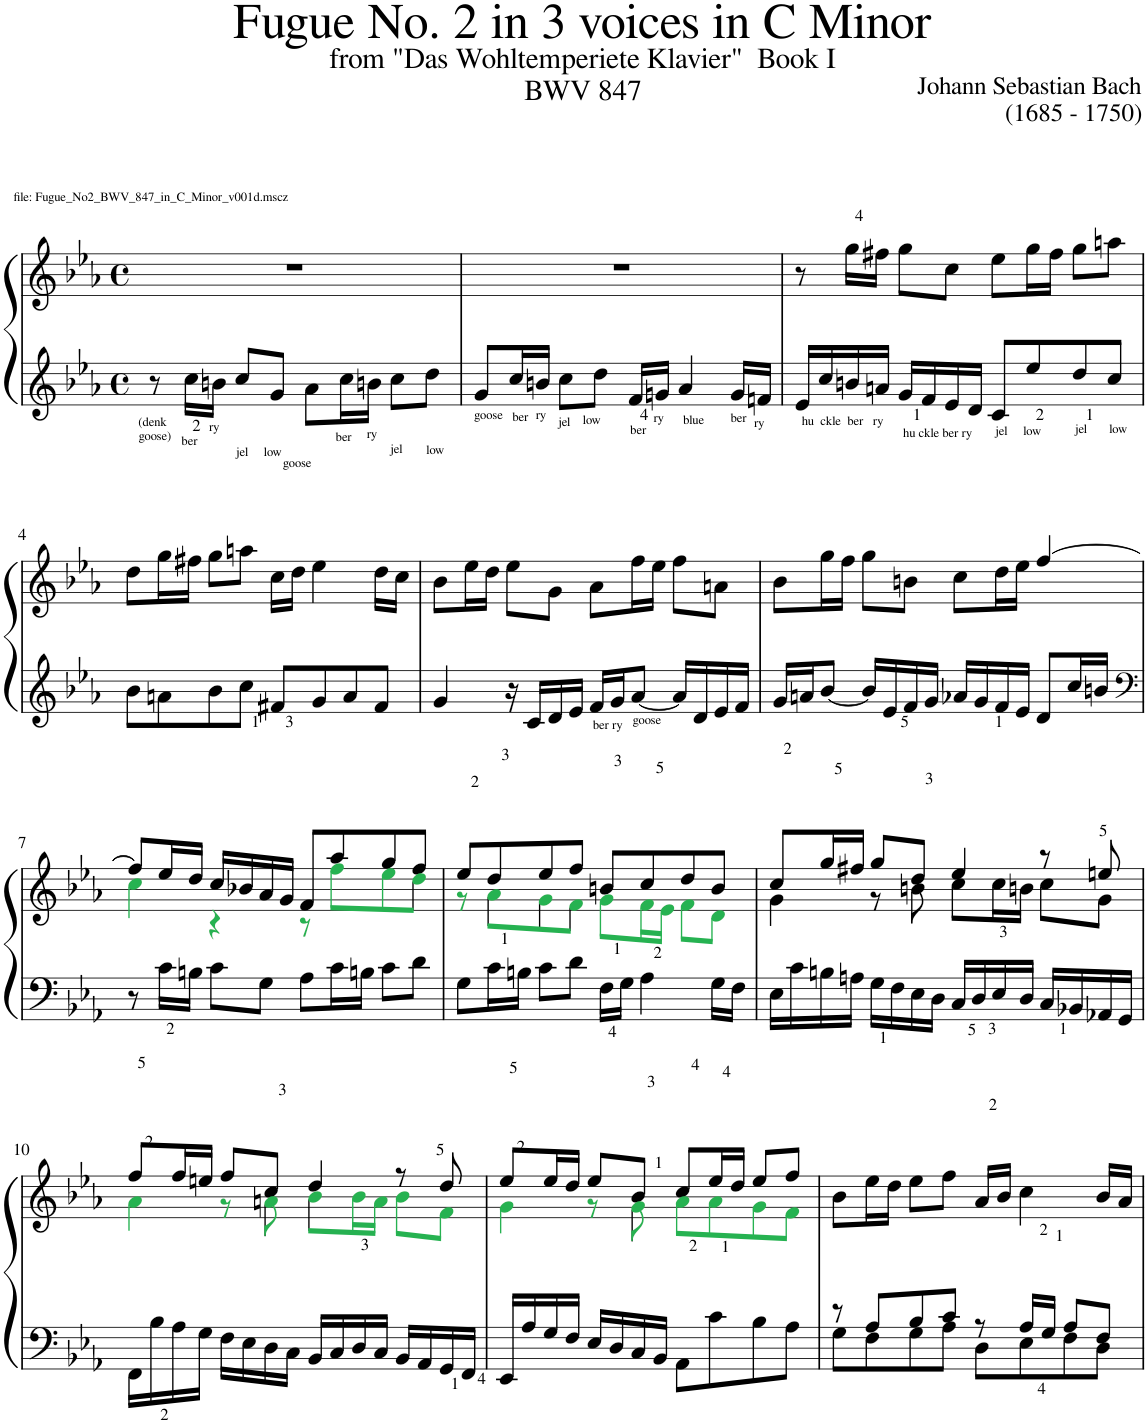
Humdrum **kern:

**kern	**kern
*part1	*part1
*staff2	*staff1
*I"Piano	*
*I'Pno.	*
*clefG2	*clefG2
*k[b-e-a-]	*k[b-e-a-]
*M4/4	*M4/4
*met(c)	*met(c)
=1	=1
!	!LO:TX:a:t=file&colon; Fugue_No2_BWV_847_in_C_Minor_v001d.mscz
!LO:TX:b:t=(denk	!
!LO:TX:b:t=goose)	!
8r	1r
!LO:TX:b:t=ber	!
16cc\LL	.
!LO:TX:b:t=ry	!
16bn\JJ	.
!LO:TX:b:t=jel	!
8cc/L	.
!LO:TX:b:t=low	!
8g/J	.
!LO:TX:b:t=goose	!
8a-\L	.
!LO:TX:b:t=ber	!
16cc\L	.
!LO:TX:b:t=ry	!
16bn\JJ	.
!LO:TX:b:t=jel	!
8cc\L	.
!LO:TX:b:t=low	!
8dd\J	.
=2	=2
!LO:TX:b:t=goose	!
8g/L	1r
!LO:TX:b:t=ber	!
16cc/L	.
!LO:TX:b:t=ry	!
16bn/JJ	.
!LO:TX:b:t=jel	!
8cc\L	.
!LO:TX:b:t=low	!
8dd\J	.
!LO:TX:b:t=ber	!
16f/LL	.
!LO:TX:b:t=ry	!
16gn/JJ	.
!LO:TX:b:t=blue	!
4a-/	.
!LO:TX:b:t=ber	!
16g/LL	.
!LO:TX:b:t=ry	!
16fn/JJ	.
=3	=3
!LO:TX:b:t=hu  ckle  ber   ry	!
16e-/LL	8r
16cc/	.
16bn/	16gg\LL
16an/JJ	16ff#X\JJ
!LO:TX:b:t=hu ckle ber ry	!
16g/LL	8gg\L
16f/	.
16e-/	8cc\J
16d/JJ	.
!LO:TX:b:t=jel     low	!
8c/L	8ee-\L
8ee-/	16gg\L
.	16ff#\JJ
!LO:TX:b:t=jel       low	!
8dd/	8gg\L
8cc/J	8aan\J
!!LO:LB:g=z
=4	=4
8b-\L	8dd\L
8an\	16gg\L
.	16ff#X\JJ
8b-\	8gg\L
8cc\J	8aan\J
8f#X/L	16cc\LL
.	16dd\JJ
8g/	4ee-\
8a/	.
8f#/J	16dd\LL
.	16cc\JJ
=5	=5
4g/	8b-\L
.	16ee-\L
.	16dd\JJ
16r	8ee-\L
16c/LL	.
16d/	8g\J
16e-/JJ	.
!LO:TX:b:t=ber ry	!
16f/LL	8a-\L
16g/J	.
!LO:TX:b:t=goose	!
[8a-/J	16ff\L
.	16ee-\JJ
16a-/LL]	8ff\L
16d/	.
16e-/	8an\J
16f/JJ	.
=6	=6
16g/LL	8b-\L
16an/J	.
[8b-/J	16gg\L
.	16ff\JJ
16b-/LL]	8gg\L
16e-/	.
16f/	8bn\J
16g/JJ	.
16a-X/LL	8cc\L
16g/	.
16f/	16dd\L
16e-/JJ	16ee-\JJ
8d/L	[4ff/
16cc/L	.
16bn/JJ	.
!!LO:LB:g=z
=7	=7
*clefF4	*
*	*^
8r	8ff/L]	4cci\
16c\LL	16ee-/L	.
16Bn\JJ	16dd/JJ	.
8c\L	16cc/LL	4r
.	16b-X/	.
8G\J	16a-/	.
.	16g/JJ	.
8A-\L	8f/L	8r
16c\L	8aa-/	8ffi\L
16Bn\JJ	.	.
8c\L	8gg/	8ee-i\
8d\J	8ff/J	8ddi\J
=8	=8	=8
8G\L	8ee-/L	8r
16c\L	8dd/	8a-i\L
16Bn\JJ	.	.
8c\L	8ee-/	8gi\
8d\J	8ff/J	8fi\J
16F\LL	8bn/L	8gi\L
16G\JJ	.	.
4A-\	8cc/	16fi\L
.	.	16e-i\JJ
.	8dd/	8fi\L
16G\LL	8b/J	8di\J
16F\JJ	.	.
=9	=9	=9
16E-\LL	8cc/L	4g\
16c\	.	.
16Bn\	16gg/L	.
16An\JJ	16ff#X/JJ	.
16G\LL	8gg/L	8r
16F\	.	.
16E-\	8dd/J	8bn\
16D\JJ	.	.
16C/LL	4ee-/	8cc\L
16D/	.	.
16E-/	.	16cc\L
16D/JJ	.	16bn\JJ
16C/LL	8r	8cc\L
16BB-X/	.	.
16AA-X/	8een/	8g\J
16GG/JJ	.	.
!!LO:LB:g=z	!!
=10	=10	=10
16FF\LL	8ff/L	4a-i\
16B-\	.	.
16A-\	16ff/L	.
16G\JJ	16een/JJ	.
16F\LL	8ff/L	8r
16E-\	.	.
16D\	8cc/J	8ani\
16C\JJ	.	.
16BB-/LL	4dd/	8b-i\L
16C/	.	.
16D/	.	16b-i\L
16C/JJ	.	16ai\JJ
16BB-/LL	8r	8b-i\L
16AA-/	.	.
16GG/	8dd/	8fi\J
16FF/JJ	.	.
=11	=11	=11
16EE-/LL	8ee-/L	4gi\
16A-/	.	.
16G/	16ee-/L	.
16F/JJ	16dd/JJ	.
16E-/LL	8ee-/L	8r
16D/	.	.
16C/	8b-/J	8gi\
16BB-/JJ	.	.
8AA-\L	8cc/L	8a-i\L
8c\	16ee-/L	8a-i\
.	16dd/JJ	.
8B-\	8ee-/L	8gi\
8A-\J	8ff/J	8fi\J
*	*v	*v
=12	=12
*^	*
8r	8G\L	8b-\L
8A-/L	8F\	16ee-\L
.	.	16dd\JJ
8B-/	8G\	8ee-\L
8c/J	8A-\J	8ff\J
8r	8D\L	16a-/LL
.	.	16b-/JJ
16A-/LL	8E-\	4cc\
16G/JJ	.	.
8A-/L	8F\	.
8F/J	8D\J	16b-/LL
.	.	16a-/JJ
*v	*v	*
=	=
*-	*-
